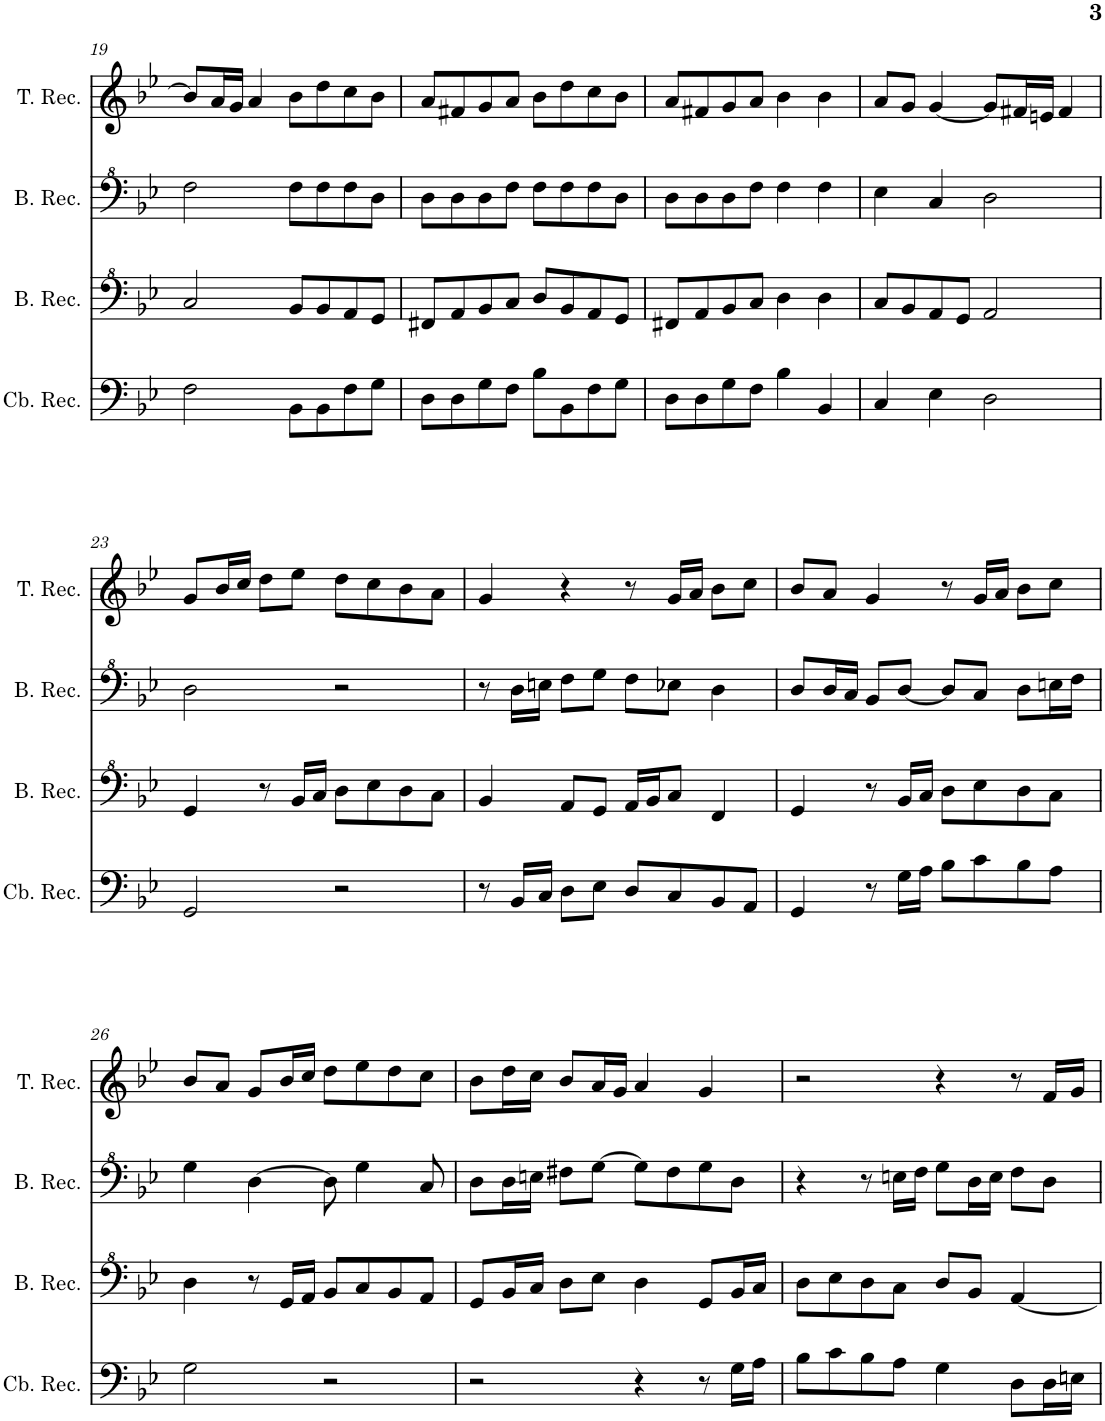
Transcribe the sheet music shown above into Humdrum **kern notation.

**kern	**kern	**kern	**kern
*part4	*part3	*part2	*part1
*staff4	*staff3	*staff2	*staff1
*I"Contrabass Recorder, Basso	*I"Bass Recorder, Tenore	*I"Bass Recorder, Alto	*I"Tenor Recorder, Canto
*I'Cb. Rec.	*I'B. Rec.	*I'B. Rec.	*I'T. Rec.
!!LO:PB:g=z
*clefF4	*clefF^4	*clefF^4	*clefG2
*k[b-e-]	*k[b-e-]	*k[b-e-]	*k[b-e-]
*M4/4	*M4/4	*M4/4	*M4/4
=19	=19	=19	=19
2F\	2c/	2f\	8b-/L]
.	.	.	16a/L
.	.	.	16g/JJ
.	.	.	4a/
8BB-\L	8B-/L	8f\L	8b-\L
8BB-\	8B-/	8f\	8dd\
8F\	8A/	8f\	8cc\
8G\J	8G/J	8d\J	8b-\J
=20	=20	=20	=20
8D\L	8F#X/L	8d\L	8a/L
8D\	8A/	8d\	8f#X/
8G\	8B-/	8d\	8g/
8F\J	8c/J	8f\J	8a/J
8B-\L	8d/L	8f\L	8b-\L
8BB-\	8B-/	8f\	8dd\
8F\	8A/	8f\	8cc\
8G\J	8G/J	8d\J	8b-\J
=21	=21	=21	=21
8D\L	8F#X/L	8d\L	8a/L
8D\	8A/	8d\	8f#X/
8G\	8B-/	8d\	8g/
8F\J	8c/J	8f\J	8a/J
4B-\	4d\	4f\	4b-\
4BB-/	4d\	4f\	4b-\
=22	=22	=22	=22
4C/	8c/L	4e-\	8a/L
.	8B-/	.	8g/J
4E-\	8A/	4c/	[4g/
.	8G/J	.	.
2D\	2A/	2d\	8g/L]
.	.	.	16f#X/L
.	.	.	16en/JJ
.	.	.	4f#/
!!LO:LB:g=z
=23	=23	=23	=23
2GG/	4G/	2d\	8g/L
.	.	.	16b-/L
.	.	.	16cc/JJ
.	8r	.	8dd\L
.	16B-/LL	.	8ee-\J
.	16c/JJ	.	.
2r	8d\L	2r	8dd\L
.	8e-\	.	8cc\
.	8d\	.	8b-\
.	8c\J	.	8a\J
=24	=24	=24	=24
8r	4B-/	8r	4g/
16BB-/LL	.	16d\LL	.
16C/JJ	.	16en\JJ	.
8D\L	8A/L	8f\L	4r
8E-\J	8G/J	8g\J	.
8D/L	16A/LL	8f\L	8r
.	16B-/J	.	.
8C/	8c/J	8e-X\J	16g/LL
.	.	.	16a/JJ
8BB-/	4F/	4d\	8b-\L
8AA/J	.	.	8cc\J
=25	=25	=25	=25
4GG/	4G/	8d/L	8b-/L
.	.	16d/L	8a/J
.	.	16c/JJ	.
8r	8r	8B-/L	4g/
16G\LL	16B-/LL	[8d/J	.
16A\JJ	16c/JJ	.	.
8B-\L	8d\L	8d/L]	8r
8c\	8e-\	8c/J	16g/LL
.	.	.	16a/JJ
8B-\	8d\	8d\L	8b-\L
8A\J	8c\J	16en\L	8cc\J
.	.	16f\JJ	.
!!LO:LB:g=z
=26	=26	=26	=26
2G\	4d\	4g\	8b-/L
.	.	.	8a/J
.	8r	[4d\	8g/L
.	16G/LL	.	16b-/L
.	16A/JJ	.	16cc/JJ
2r	8B-/L	8d\]	8dd\L
.	8c/	4g\	8ee-\
.	8B-/	.	8dd\
.	8A/J	8c/	8cc\J
=27	=27	=27	=27
2r	8G/L	8d\L	8b-\L
.	16B-/L	16d\L	16dd\L
.	16c/JJ	16en\JJ	16cc\JJ
.	8d\L	8f#X\L	8b-/L
.	8e-\J	[8g\J	16a/L
.	.	.	16g/JJ
4r	4d\	8g\L]	4a/
.	.	8f#\	.
8r	8G/L	8g\	4g/
16G\LL	16B-/L	8d\J	.
16A\JJ	16c/JJ	.	.
=28	=28	=28	=28
8B-\L	8d\L	4r	2r
8c\	8e-\	.	.
8B-\	8d\	8r	.
8A\J	8c\J	16en\LL	.
.	.	16f\JJ	.
4G\	8d/L	8g\L	4r
.	8B-/J	16d\L	.
.	.	16e\JJ	.
8D\L	[4A/	8f\L	8r
16D\L	.	8d\J	16f/LL
16En\JJ	.	.	16g/JJ
=	=	=	=
*-	*-	*-	*-
